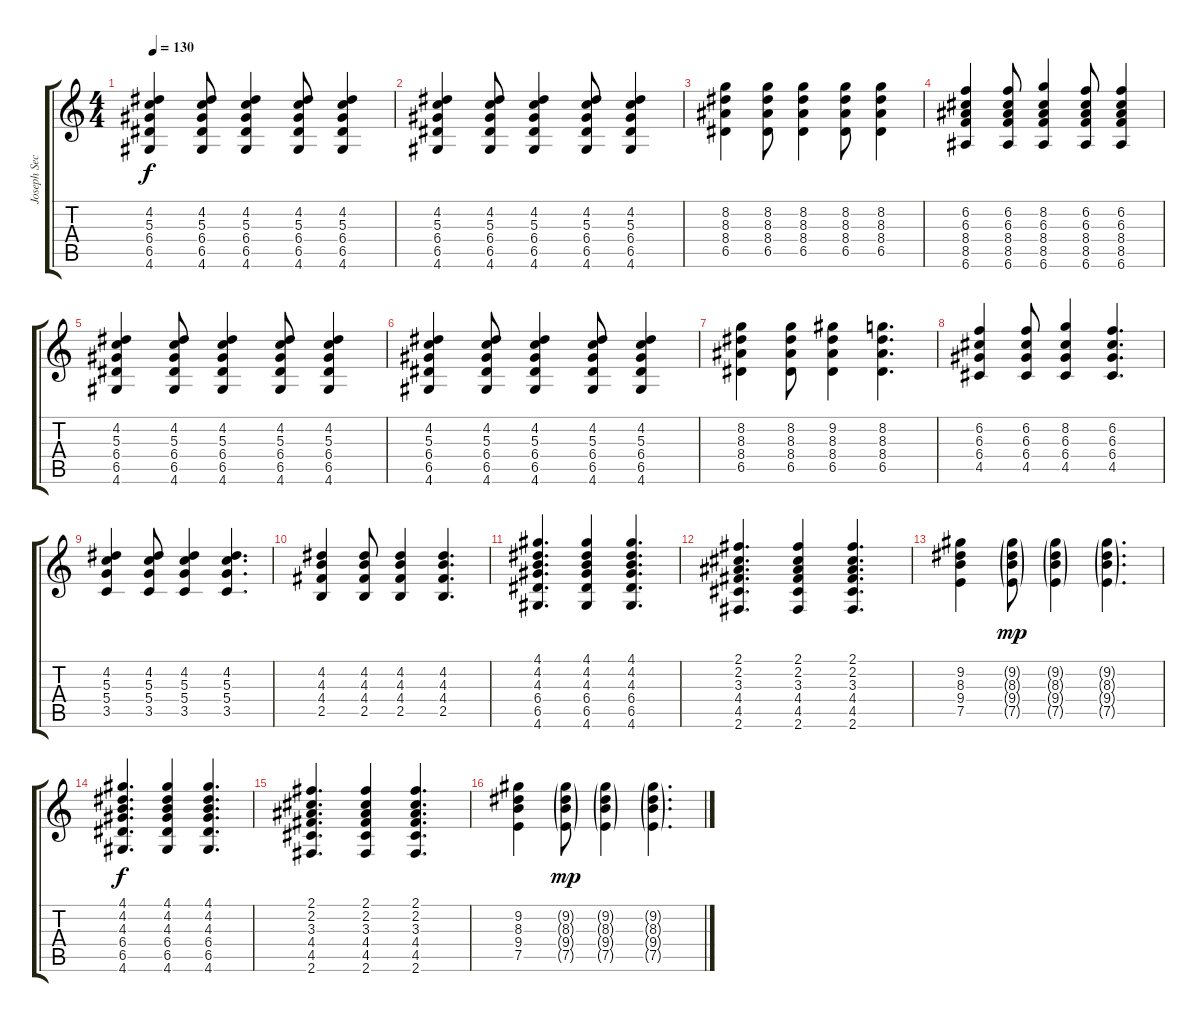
\track ("Joseph Secchiaroli (Guitar)" "Joseph Sec") {instrument electricguitarjazz}
\staff {score tabs}
\tuning (E4 B3 G3 D3 A2 E2) {hide}
\ts (4 4)
\tempo 130
\clef g2
\ks c
(4.2 5.3 6.4 6.5 4.6).4{dy f} (4.2 5.3 6.4 6.5 4.6).8 (4.2 5.3 6.4 6.5 4.6).4 (4.2 5.3 6.4 6.5 4.6).8 (4.2 5.3 6.4 6.5 4.6).4 |
(4.2 5.3 6.4 6.5 4.6).4 (4.2 5.3 6.4 6.5 4.6).8 (4.2 5.3 6.4 6.5 4.6).4 (4.2 5.3 6.4 6.5 4.6).8 (4.2 5.3 6.4 6.5 4.6).4 |
(8.2 8.3 8.4 6.5).4 (8.2 8.3 8.4 6.5).8 (8.2 8.3 8.4 6.5).4 (8.2 8.3 8.4 6.5).8 (8.2 8.3 8.4 6.5).4 |
(6.2 6.3 8.4 8.5 6.6).4 (6.2 6.3 8.4 8.5 6.6).8 (8.2 6.3 8.4 8.5 6.6).4 (6.2 6.3 8.4 8.5 6.6).8 (6.2 6.3 8.4 8.5 6.6).4 |
(4.2 5.3 6.4 6.5 4.6).4 (4.2 5.3 6.4 6.5 4.6).8 (4.2 5.3 6.4 6.5 4.6).4 (4.2 5.3 6.4 6.5 4.6).8 (4.2 5.3 6.4 6.5 4.6).4 |
(4.2 5.3 6.4 6.5 4.6).4 (4.2 5.3 6.4 6.5 4.6).8 (4.2 5.3 6.4 6.5 4.6).4 (4.2 5.3 6.4 6.5 4.6).8 (4.2 5.3 6.4 6.5 4.6).4 |
(8.2 8.3 8.4 6.5).4 (8.2 8.3 8.4 6.5).8 (9.2 8.3 8.4 6.5).4 (8.2 8.3 8.4 6.5).4{d} |
(6.2 6.3 6.4 4.5).4 (6.2 6.3 6.4 4.5).8 (8.2 6.3 6.4 4.5).4 (6.2 6.3 6.4 4.5).4{d} |
(4.2 5.3 5.4 3.5).4 (4.2 5.3 5.4 3.5).8 (4.2 5.3 5.4 3.5).4 (4.2 5.3 5.4 3.5).4{d} |
(4.2 4.3 4.4 2.5).4 (4.2 4.3 4.4 2.5).8 (4.2 4.3 4.4 2.5).4 (4.2 4.3 4.4 2.5).4{d} |
(4.1 4.2 4.3 6.4 6.5 4.6).4{d} (4.1 4.2 4.3 6.4 6.5 4.6).4 (4.1 4.2 4.3 6.4 6.5 4.6).4{d} |
(2.1 2.2 3.3 4.4 4.5 2.6).4{d} (2.1 2.2 3.3 4.4 4.5 2.6).4 (2.1 2.2 3.3 4.4 4.5 2.6).4{d} |
(9.2 8.3 9.4 7.5).4 (9.2{g} 8.3{g} 9.4{g} 7.5{g}).8{dy mp} (9.2{g} 8.3{g} 9.4{g} 7.5{g}).4 (9.2{g} 8.3{g} 9.4{g} 7.5{g}).4{d} |
(4.1 4.2 4.3 6.4 6.5 4.6).4{d dy f} (4.1 4.2 4.3 6.4 6.5 4.6).4 (4.1 4.2 4.3 6.4 6.5 4.6).4{d} |
(2.1 2.2 3.3 4.4 4.5 2.6).4{d} (2.1 2.2 3.3 4.4 4.5 2.6).4 (2.1 2.2 3.3 4.4 4.5 2.6).4{d} |
(9.2 8.3 9.4 7.5).4 (9.2{g} 8.3{g} 9.4{g} 7.5{g}).8{dy mp} (9.2{g} 8.3{g} 9.4{g} 7.5{g}).4 (9.2{g} 8.3{g} 9.4{g} 7.5{g}).4{d}
